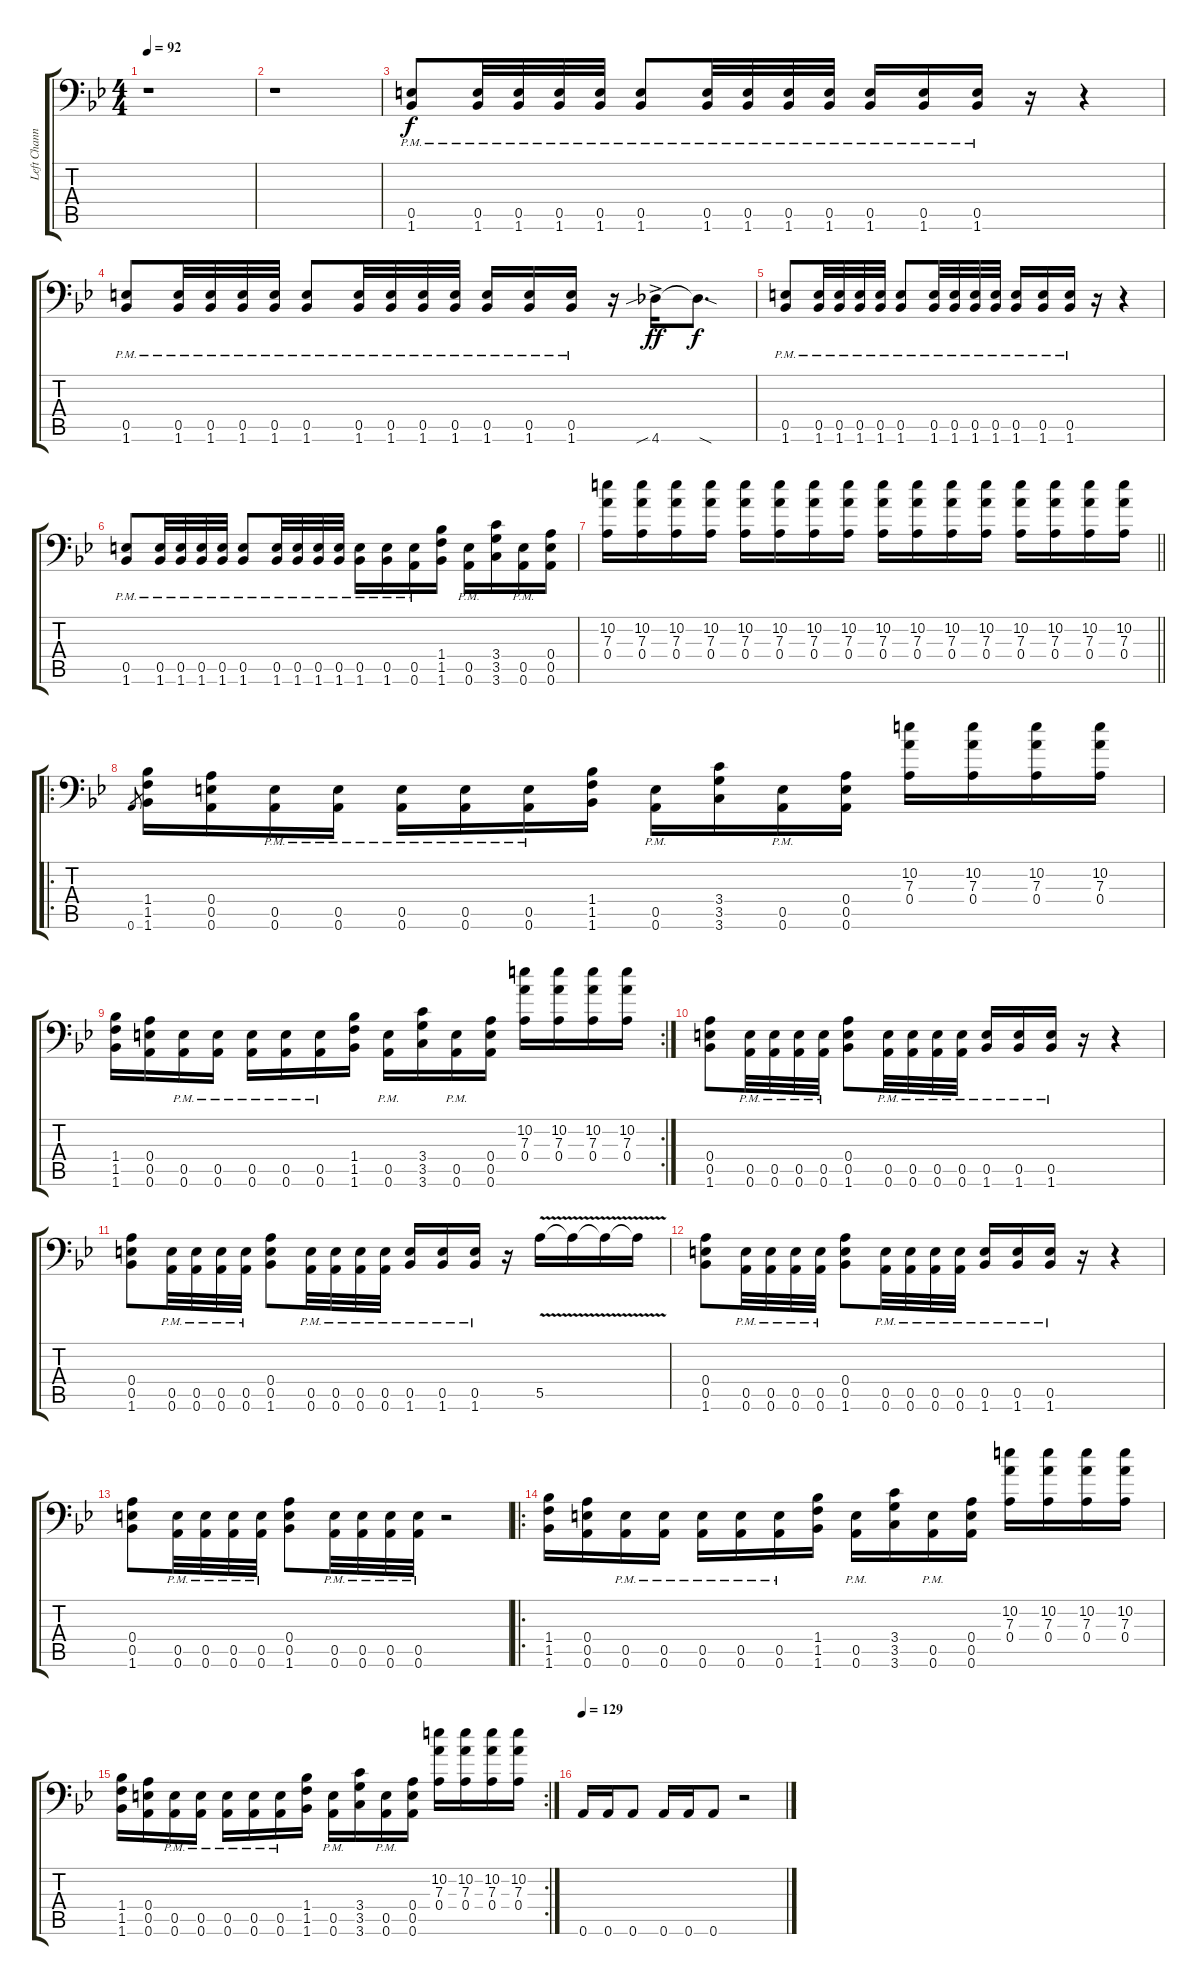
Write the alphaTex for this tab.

\track ("Left Channel" "Left Chann") {instrument overdrivenguitar}
\staff {score tabs}
\tuning (B3 Gb3 D3 A2 E2 A1) {hide}
\ts (4 4)
\tempo 92
\clef f4
\ks bb
r.1{dy f instrument overdrivenguitar} |
r.1 |
(0.5{pm} 1.6{pm}).8 (0.5{pm} 1.6{pm}).32 (0.5{pm} 1.6{pm}).32 (0.5{pm} 1.6{pm}).32 (0.5{pm} 1.6{pm}).32 (0.5{pm} 1.6{pm}).8 (0.5{pm} 1.6{pm}).32 (0.5{pm} 1.6{pm}).32 (0.5{pm} 1.6{pm}).32 (0.5{pm} 1.6{pm}).32 (0.5{pm} 1.6{pm}).16 (0.5{pm} 1.6{pm}).16 (0.5{pm} 1.6{pm}).16 r.16 r.4 |
(0.5{pm} 1.6{pm}).8 (0.5{pm} 1.6{pm}).32 (0.5{pm} 1.6{pm}).32 (0.5{pm} 1.6{pm}).32 (0.5{pm} 1.6{pm}).32 (0.5{pm} 1.6{pm}).8 (0.5{pm} 1.6{pm}).32 (0.5{pm} 1.6{pm}).32 (0.5{pm} 1.6{pm}).32 (0.5{pm} 1.6{pm}).32 (0.5{pm} 1.6{pm}).16 (0.5{pm} 1.6{pm}).16 (0.5{pm} 1.6{pm}).16 r.16 4.6{sib ac}.16{dy ff} 4.6{sod t}.8{d dy f} |
(0.5{pm} 1.6{pm}).8 (0.5{pm} 1.6{pm}).32 (0.5{pm} 1.6{pm}).32 (0.5{pm} 1.6{pm}).32 (0.5{pm} 1.6{pm}).32 (0.5{pm} 1.6{pm}).8 (0.5{pm} 1.6{pm}).32 (0.5{pm} 1.6{pm}).32 (0.5{pm} 1.6{pm}).32 (0.5{pm} 1.6{pm}).32 (0.5{pm} 1.6{pm}).16 (0.5{pm} 1.6{pm}).16 (0.5{pm} 1.6{pm}).16 r.16 r.4 |
(0.5{pm} 1.6{pm}).8 (0.5{pm} 1.6{pm}).32 (0.5{pm} 1.6{pm}).32 (0.5{pm} 1.6{pm}).32 (0.5{pm} 1.6{pm}).32 (0.5{pm} 1.6{pm}).8 (0.5{pm} 1.6{pm}).32 (0.5{pm} 1.6{pm}).32 (0.5{pm} 1.6{pm}).32 (0.5{pm} 1.6{pm}).32 (0.5{pm} 1.6{pm}).16 (0.5{pm} 1.6{pm}).16 (0.5{pm} 0.6{pm}).16 (1.4 1.5 1.6).16 (0.5{pm} 0.6{pm}).16 (3.4 3.5 3.6).16 (0.5{pm} 0.6{pm}).16 (0.4 0.5 0.6).16 |
\barLineRight lightlight
(10.2 7.3 0.4).16 (10.2 7.3 0.4).16 (10.2 7.3 0.4).16 (10.2 7.3 0.4).16 (10.2 7.3 0.4).16 (10.2 7.3 0.4).16 (10.2 7.3 0.4).16 (10.2 7.3 0.4).16 (10.2 7.3 0.4).16 (10.2 7.3 0.4).16 (10.2 7.3 0.4).16 (10.2 7.3 0.4).16 (10.2 7.3 0.4).16 (10.2 7.3 0.4).16 (10.2 7.3 0.4).16 (10.2 7.3 0.4).16 |
\ro
0.6.8{gr} (1.4 1.5 1.6).16 (0.4 0.5 0.6).16 (0.5{pm} 0.6{pm}).16 (0.5{pm} 0.6{pm}).16 (0.5{pm} 0.6{pm}).16 (0.5{pm} 0.6{pm}).16 (0.5{pm} 0.6{pm}).16 (1.4 1.5 1.6).16 (0.5{pm} 0.6{pm}).16 (3.4 3.5 3.6).16 (0.5{pm} 0.6{pm}).16 (0.4 0.5 0.6).16 (10.2 7.3 0.4).16 (10.2 7.3 0.4).16 (10.2 7.3 0.4).16 (10.2 7.3 0.4).16 |
\rc 2
(1.4 1.5 1.6).16 (0.4 0.5 0.6).16 (0.5{pm} 0.6{pm}).16 (0.5{pm} 0.6{pm}).16 (0.5{pm} 0.6{pm}).16 (0.5{pm} 0.6{pm}).16 (0.5{pm} 0.6{pm}).16 (1.4 1.5 1.6).16 (0.5{pm} 0.6{pm}).16 (3.4 3.5 3.6).16 (0.5{pm} 0.6{pm}).16 (0.4 0.5 0.6).16 (10.2 7.3 0.4).16 (10.2 7.3 0.4).16 (10.2 7.3 0.4).16 (10.2 7.3 0.4).16 |
(0.4 0.5 1.6).8 (0.5{pm} 0.6{pm}).32 (0.5{pm} 0.6{pm}).32 (0.5{pm} 0.6{pm}).32 (0.5{pm} 0.6{pm}).32 (0.4 0.5 1.6).8 (0.5{pm} 0.6{pm}).32 (0.5{pm} 0.6{pm}).32 (0.5{pm} 0.6{pm}).32 (0.5{pm} 0.6{pm}).32 (0.5{pm} 1.6{pm}).16 (0.5{pm} 1.6{pm}).16 (0.5{pm} 1.6{pm}).16 r.16 r.4 |
(0.4 0.5 1.6).8 (0.5{pm} 0.6{pm}).32 (0.5{pm} 0.6{pm}).32 (0.5{pm} 0.6{pm}).32 (0.5{pm} 0.6{pm}).32 (0.4 0.5 1.6).8 (0.5{pm} 0.6{pm}).32 (0.5{pm} 0.6{pm}).32 (0.5{pm} 0.6{pm}).32 (0.5{pm} 0.6{pm}).32 (0.5{pm} 1.6{pm}).16 (0.5{pm} 1.6{pm}).16 (0.5{pm} 1.6{pm}).16 r.16 5.5{v}.16 5.5{v t}.16 5.5{v t}.16 5.5{v t}.16 |
(0.4 0.5 1.6).8 (0.5{pm} 0.6{pm}).32 (0.5{pm} 0.6{pm}).32 (0.5{pm} 0.6{pm}).32 (0.5{pm} 0.6{pm}).32 (0.4 0.5 1.6).8 (0.5{pm} 0.6{pm}).32 (0.5{pm} 0.6{pm}).32 (0.5{pm} 0.6{pm}).32 (0.5{pm} 0.6{pm}).32 (0.5{pm} 1.6{pm}).16 (0.5{pm} 1.6{pm}).16 (0.5{pm} 1.6{pm}).16 r.16 r.4 |
(0.4 0.5 1.6).8 (0.5{pm} 0.6{pm}).32 (0.5{pm} 0.6{pm}).32 (0.5{pm} 0.6{pm}).32 (0.5{pm} 0.6{pm}).32 (0.4 0.5 1.6).8 (0.5{pm} 0.6{pm}).32 (0.5{pm} 0.6{pm}).32 (0.5{pm} 0.6{pm}).32 (0.5{pm} 0.6{pm}).32 r.2 |
\ro
(1.4 1.5 1.6).16 (0.4 0.5 0.6).16 (0.5{pm} 0.6{pm}).16 (0.5{pm} 0.6{pm}).16 (0.5{pm} 0.6{pm}).16 (0.5{pm} 0.6{pm}).16 (0.5{pm} 0.6{pm}).16 (1.4 1.5 1.6).16 (0.5{pm} 0.6{pm}).16 (3.4 3.5 3.6).16 (0.5{pm} 0.6{pm}).16 (0.4 0.5 0.6).16 (10.2 7.3 0.4).16 (10.2 7.3 0.4).16 (10.2 7.3 0.4).16 (10.2 7.3 0.4).16 |
\rc 2
(1.4 1.5 1.6).16 (0.4 0.5 0.6).16 (0.5{pm} 0.6{pm}).16 (0.5{pm} 0.6{pm}).16 (0.5{pm} 0.6{pm}).16 (0.5{pm} 0.6{pm}).16 (0.5{pm} 0.6{pm}).16 (1.4 1.5 1.6).16 (0.5{pm} 0.6{pm}).16 (3.4 3.5 3.6).16 (0.5{pm} 0.6{pm}).16 (0.4 0.5 0.6).16 (10.2 7.3 0.4).16 (10.2 7.3 0.4).16 (10.2 7.3 0.4).16 (10.2 7.3 0.4).16 |
\tempo 129
0.6.16 0.6.16 0.6.8 0.6.16 0.6.16 0.6.8 r.2
